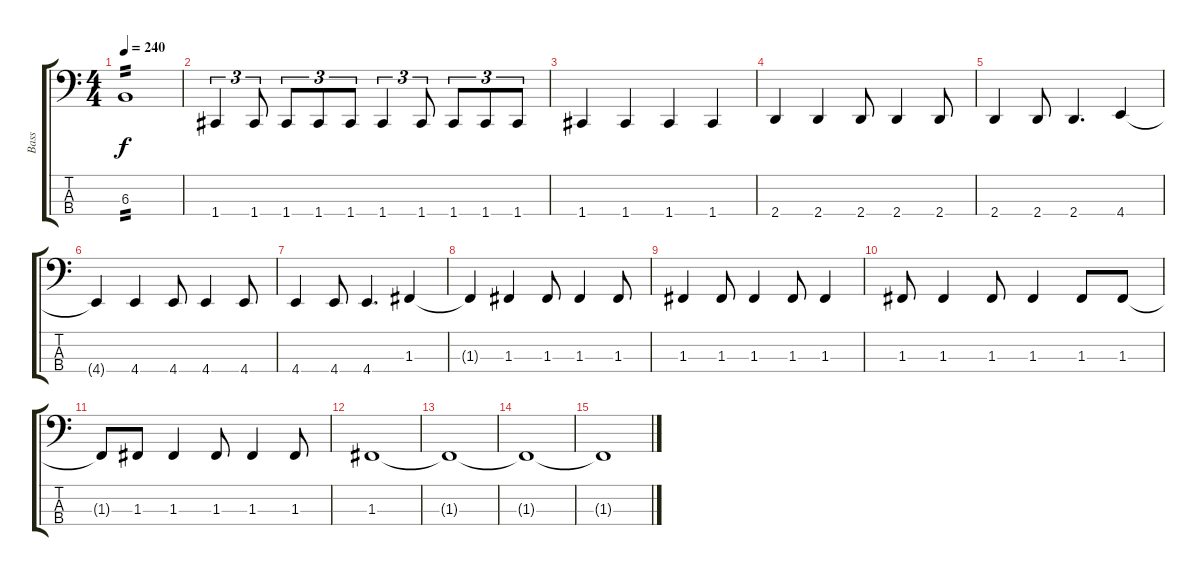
\track ("Bass" "Bass") {instrument electricbasspick}
\staff {score tabs}
\tuning (Eb2 Bb1 F1 C1) {hide}
\ts (4 4)
\tempo 240
\clef f4
\ks c
6.3.1{tp 2 dy f} |
1.4.4{tu (3 2)} 1.4.8{tu (3 2)} 1.4.8{tu (3 2)} 1.4.8{tu (3 2)} 1.4.8{tu (3 2)} 1.4.4{tu (3 2)} 1.4.8{tu (3 2)} 1.4.8{tu (3 2)} 1.4.8{tu (3 2)} 1.4.8{tu (3 2)} |
1.4.4 1.4.4 1.4.4 1.4.4 |
2.4.4 2.4.4 2.4.8 2.4.4 2.4.8 |
2.4.4 2.4.8 2.4.4{d} 4.4.4 |
4.4{t}.4 4.4.4 4.4.8 4.4.4 4.4.8 |
4.4.4 4.4.8 4.4.4{d} 1.3.4 |
1.3{t}.4 1.3.4 1.3.8 1.3.4 1.3.8 |
1.3.4 1.3.8 1.3.4 1.3.8 1.3.4 |
1.3.8 1.3.4 1.3.8 1.3.4 1.3.8 1.3.8 |
1.3{t}.8 1.3.8 1.3.4 1.3.8 1.3.4 1.3.8 |
1.3.1 |
1.3{t}.1 |
1.3{t}.1 |
1.3{t}.1
